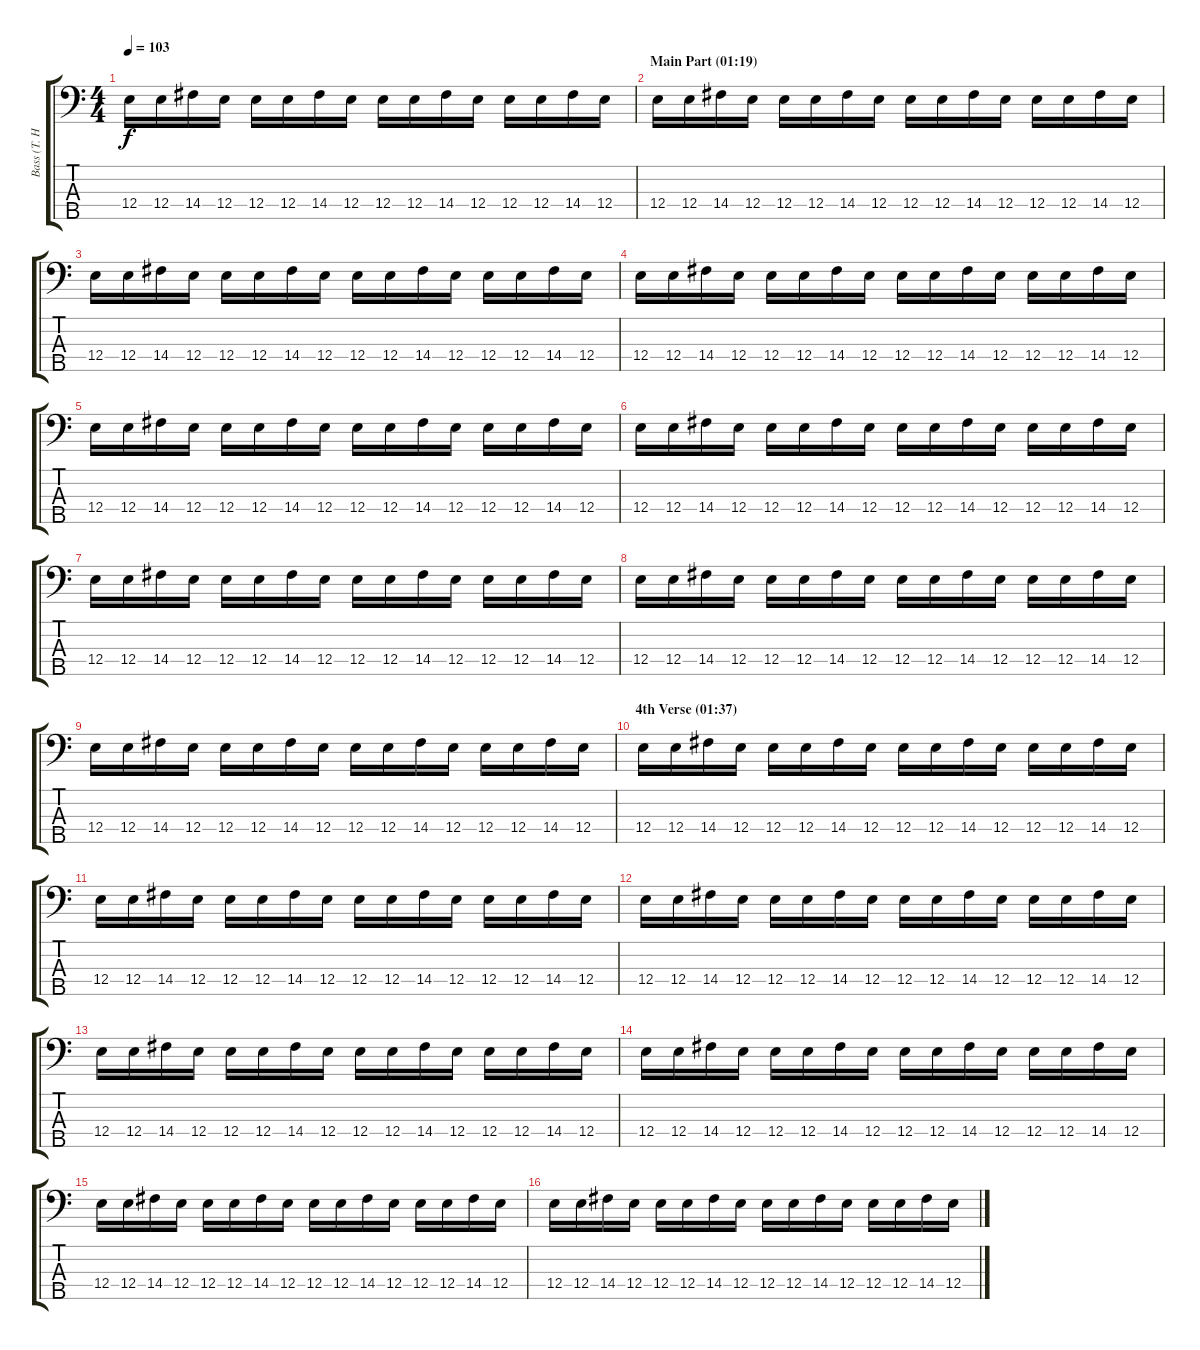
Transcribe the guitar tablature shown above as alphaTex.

\track ("Bass (T. Hamilton)" "Bass (T. H") {instrument electricbassfinger}
\staff {score tabs}
\tuning (G2 D2 A1 E1 B0) {hide}
\ts (4 4)
\tempo 103
\clef f4
\ks c
12.4.16{dy f} 12.4.16 14.4.16 12.4.16 12.4.16 12.4.16 14.4.16 12.4.16 12.4.16 12.4.16 14.4.16 12.4.16 12.4.16 12.4.16 14.4.16 12.4.16 |
\section ("" "Main Part (01:19)")
12.4.16 12.4.16 14.4.16 12.4.16 12.4.16 12.4.16 14.4.16 12.4.16 12.4.16 12.4.16 14.4.16 12.4.16 12.4.16 12.4.16 14.4.16 12.4.16 |
12.4.16 12.4.16 14.4.16 12.4.16 12.4.16 12.4.16 14.4.16 12.4.16 12.4.16 12.4.16 14.4.16 12.4.16 12.4.16 12.4.16 14.4.16 12.4.16 |
12.4.16 12.4.16 14.4.16 12.4.16 12.4.16 12.4.16 14.4.16 12.4.16 12.4.16 12.4.16 14.4.16 12.4.16 12.4.16 12.4.16 14.4.16 12.4.16 |
12.4.16 12.4.16 14.4.16 12.4.16 12.4.16 12.4.16 14.4.16 12.4.16 12.4.16 12.4.16 14.4.16 12.4.16 12.4.16 12.4.16 14.4.16 12.4.16 |
12.4.16 12.4.16 14.4.16 12.4.16 12.4.16 12.4.16 14.4.16 12.4.16 12.4.16 12.4.16 14.4.16 12.4.16 12.4.16 12.4.16 14.4.16 12.4.16 |
12.4.16 12.4.16 14.4.16 12.4.16 12.4.16 12.4.16 14.4.16 12.4.16 12.4.16 12.4.16 14.4.16 12.4.16 12.4.16 12.4.16 14.4.16 12.4.16 |
12.4.16 12.4.16 14.4.16 12.4.16 12.4.16 12.4.16 14.4.16 12.4.16 12.4.16 12.4.16 14.4.16 12.4.16 12.4.16 12.4.16 14.4.16 12.4.16 |
12.4.16 12.4.16 14.4.16 12.4.16 12.4.16 12.4.16 14.4.16 12.4.16 12.4.16 12.4.16 14.4.16 12.4.16 12.4.16 12.4.16 14.4.16 12.4.16 |
\section ("" "4th Verse (01:37)")
12.4.16 12.4.16 14.4.16 12.4.16 12.4.16 12.4.16 14.4.16 12.4.16 12.4.16 12.4.16 14.4.16 12.4.16 12.4.16 12.4.16 14.4.16 12.4.16 |
12.4.16 12.4.16 14.4.16 12.4.16 12.4.16 12.4.16 14.4.16 12.4.16 12.4.16 12.4.16 14.4.16 12.4.16 12.4.16 12.4.16 14.4.16 12.4.16 |
12.4.16 12.4.16 14.4.16 12.4.16 12.4.16 12.4.16 14.4.16 12.4.16 12.4.16 12.4.16 14.4.16 12.4.16 12.4.16 12.4.16 14.4.16 12.4.16 |
12.4.16 12.4.16 14.4.16 12.4.16 12.4.16 12.4.16 14.4.16 12.4.16 12.4.16 12.4.16 14.4.16 12.4.16 12.4.16 12.4.16 14.4.16 12.4.16 |
12.4.16 12.4.16 14.4.16 12.4.16 12.4.16 12.4.16 14.4.16 12.4.16 12.4.16 12.4.16 14.4.16 12.4.16 12.4.16 12.4.16 14.4.16 12.4.16 |
12.4.16 12.4.16 14.4.16 12.4.16 12.4.16 12.4.16 14.4.16 12.4.16 12.4.16 12.4.16 14.4.16 12.4.16 12.4.16 12.4.16 14.4.16 12.4.16 |
12.4.16 12.4.16 14.4.16 12.4.16 12.4.16 12.4.16 14.4.16 12.4.16 12.4.16 12.4.16 14.4.16 12.4.16 12.4.16 12.4.16 14.4.16 12.4.16
